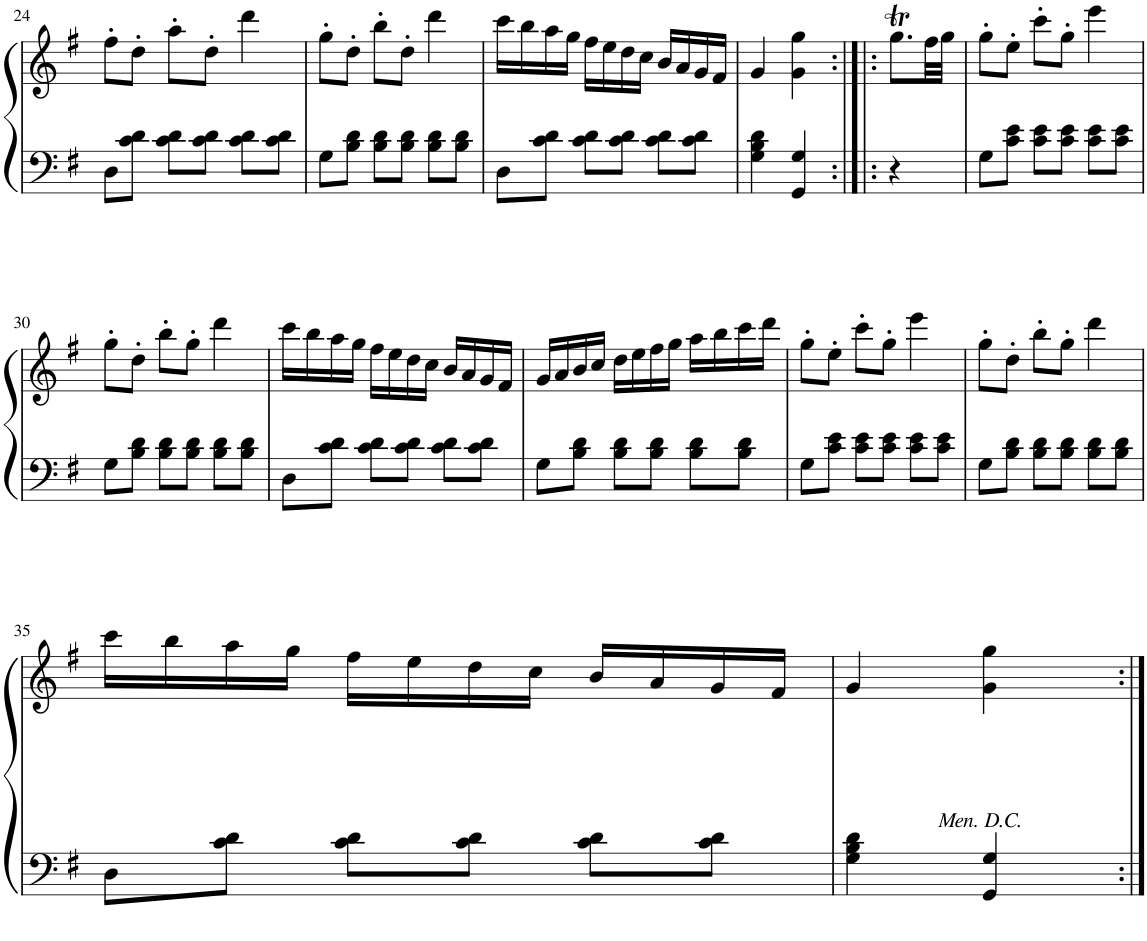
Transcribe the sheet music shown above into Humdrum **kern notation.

**kern	**kern
*part1	*part1
*staff2	*staff1
*I"Piano	*
*I'Pno.	*
!!LO:PB:g=z
*clefF4	*clefG2
*k[f#]	*k[f#]
*M3/4	*M3/4
=24	=24
8D\L	8ff#'\L
8c\ 8d\J	8dd'\J
8c\ 8d\L	8aa'\L
8c\ 8d\J	8dd'\J
8c\ 8d\L	4ddd\
8c\ 8d\J	.
=25	=25
8G\L	8gg'\L
8B\ 8d\J	8dd'\J
8B\ 8d\L	8bb'\L
8B\ 8d\J	8dd'\J
8B\ 8d\L	4ddd\
8B\ 8d\J	.
=26	=26
8D\L	16ccc\LL
.	16bb\
8c\ 8d\J	16aa\
.	16gg\JJ
8c\ 8d\L	16ff#\LL
.	16ee\
8c\ 8d\J	16dd\
.	16cc\JJ
8c\ 8d\L	16b/LL
.	16a/
8c\ 8d\J	16g/
.	16f#/JJ
=27	=27
4G\ 4B\ 4d\	4g/
4GG/ 4G/	4g\ 4gg\
=28:|!|:	=28:|!|:
4r	8.ggT\L
.	32ff#\LL
.	32gg\JJJ
=29	=29
8G\L	8gg'\L
8c\ 8e\J	8ee'\J
8c\ 8e\L	8ccc'\L
8c\ 8e\J	8gg'\J
8c\ 8e\L	4eee\
8c\ 8e\J	.
!!LO:LB:g=z
=30	=30
8G\L	8gg'\L
8B\ 8d\J	8dd'\J
8B\ 8d\L	8bb'\L
8B\ 8d\J	8gg'\J
8B\ 8d\L	4ddd\
8B\ 8d\J	.
=31	=31
8D\L	16ccc\LL
.	16bb\
8c\ 8d\J	16aa\
.	16gg\JJ
8c\ 8d\L	16ff#\LL
.	16ee\
8c\ 8d\J	16dd\
.	16cc\JJ
8c\ 8d\L	16b/LL
.	16a/
8c\ 8d\J	16g/
.	16f#/JJ
=32	=32
8G\L	16g/LL
.	16a/
8B\ 8d\J	16b/
.	16cc/JJ
8B\ 8d\L	16dd\LL
.	16ee\
8B\ 8d\J	16ff#\
.	16gg\JJ
8B\ 8d\L	16aa\LL
.	16bb\
8B\ 8d\J	16ccc\
.	16ddd\JJ
=33	=33
8G\L	8gg'\L
8c\ 8e\J	8ee'\J
8c\ 8e\L	8ccc'\L
8c\ 8e\J	8gg'\J
8c\ 8e\L	4eee\
8c\ 8e\J	.
=34	=34
8G\L	8gg'\L
8B\ 8d\J	8dd'\J
8B\ 8d\L	8bb'\L
8B\ 8d\J	8gg'\J
8B\ 8d\L	4ddd\
8B\ 8d\J	.
!!LO:LB:g=z
=35	=35
8D\L	16ccc\LL
.	16bb\
8c\ 8d\J	16aa\
.	16gg\JJ
8c\ 8d\L	16ff#\LL
.	16ee\
8c\ 8d\J	16dd\
.	16cc\JJ
8c\ 8d\L	16b/LL
.	16a/
8c\ 8d\J	16g/
.	16f#/JJ
=36	=36
!	!LO:TX:b:i:t=Men. D.C.
4G\ 4B\ 4d\	4g/
4GG/ 4G/	4g\ 4gg\
=:|!	=:|!
*-	*-
